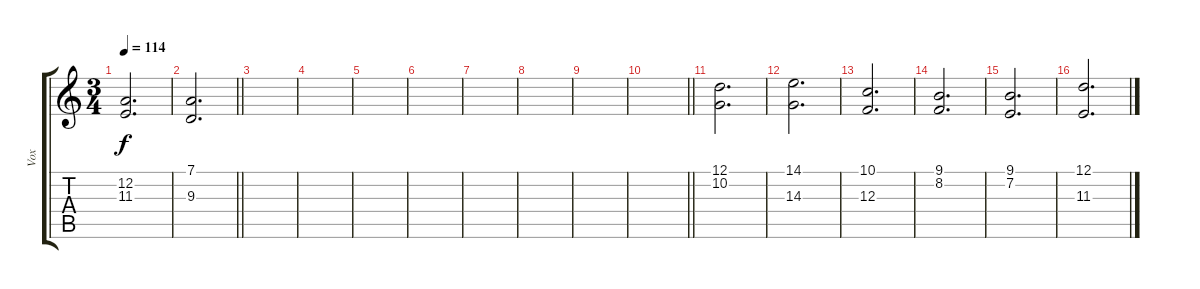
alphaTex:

\track ("Vox" "Vox") {instrument lead2sawtooth}
\staff {score tabs}
\tuning (D4 A3 F3 C3 G2 C2) {hide}
\ts (3 4)
\tempo 114
\clef g2
\ks c
(12.2 11.3).2{d dy f} |
\barLineRight lightlight
(7.1 9.3).2{d} |
|
|
|
|
|
|
|
\barLineRight lightlight
|
(12.1 10.2).2{d} |
(14.1 14.3).2{d} |
(10.1 12.3).2{d} |
(9.1 8.2).2{d} |
(9.1 7.2).2{d} |
(12.1 11.3).2{d}
